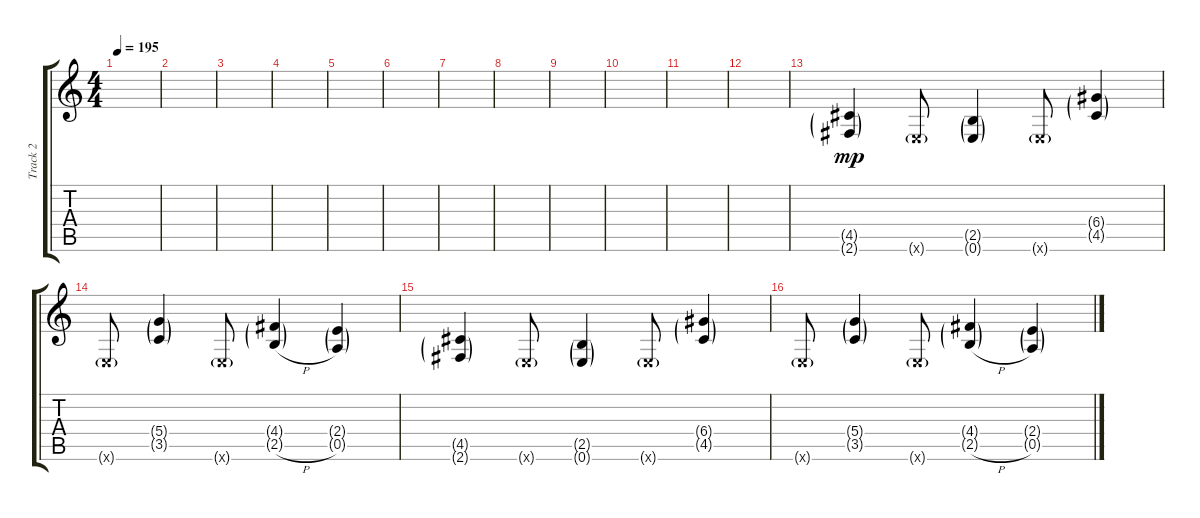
\track ("Track 2" "Track 2") {instrument overdrivenguitar}
\staff {score tabs}
\tuning (E4 B3 G3 D3 A2 E2) {hide}
\ts (4 4)
\tempo 195
\clef g2
\ks c
|
|
|
|
|
|
|
|
|
|
|
|
(4.5{g} 2.6{g}).4{dy mp} 0.6{g x}.8 (2.5{g} 0.6{g}).4 0.6{g x}.8 (6.4{g} 4.5{g}).4 |
0.6{g x}.8 (5.4{g} 3.5{g}).4 0.6{g x}.8 (4.4{g} 2.5{h g}).4 (2.4{g} 0.5{g}).4 |
(4.5{g} 2.6{g}).4 0.6{g x}.8 (2.5{g} 0.6{g}).4 0.6{g x}.8 (6.4{g} 4.5{g}).4 |
0.6{g x}.8 (5.4{g} 3.5{g}).4 0.6{g x}.8 (4.4{g} 2.5{h g}).4 (2.4{g} 0.5{g}).4
